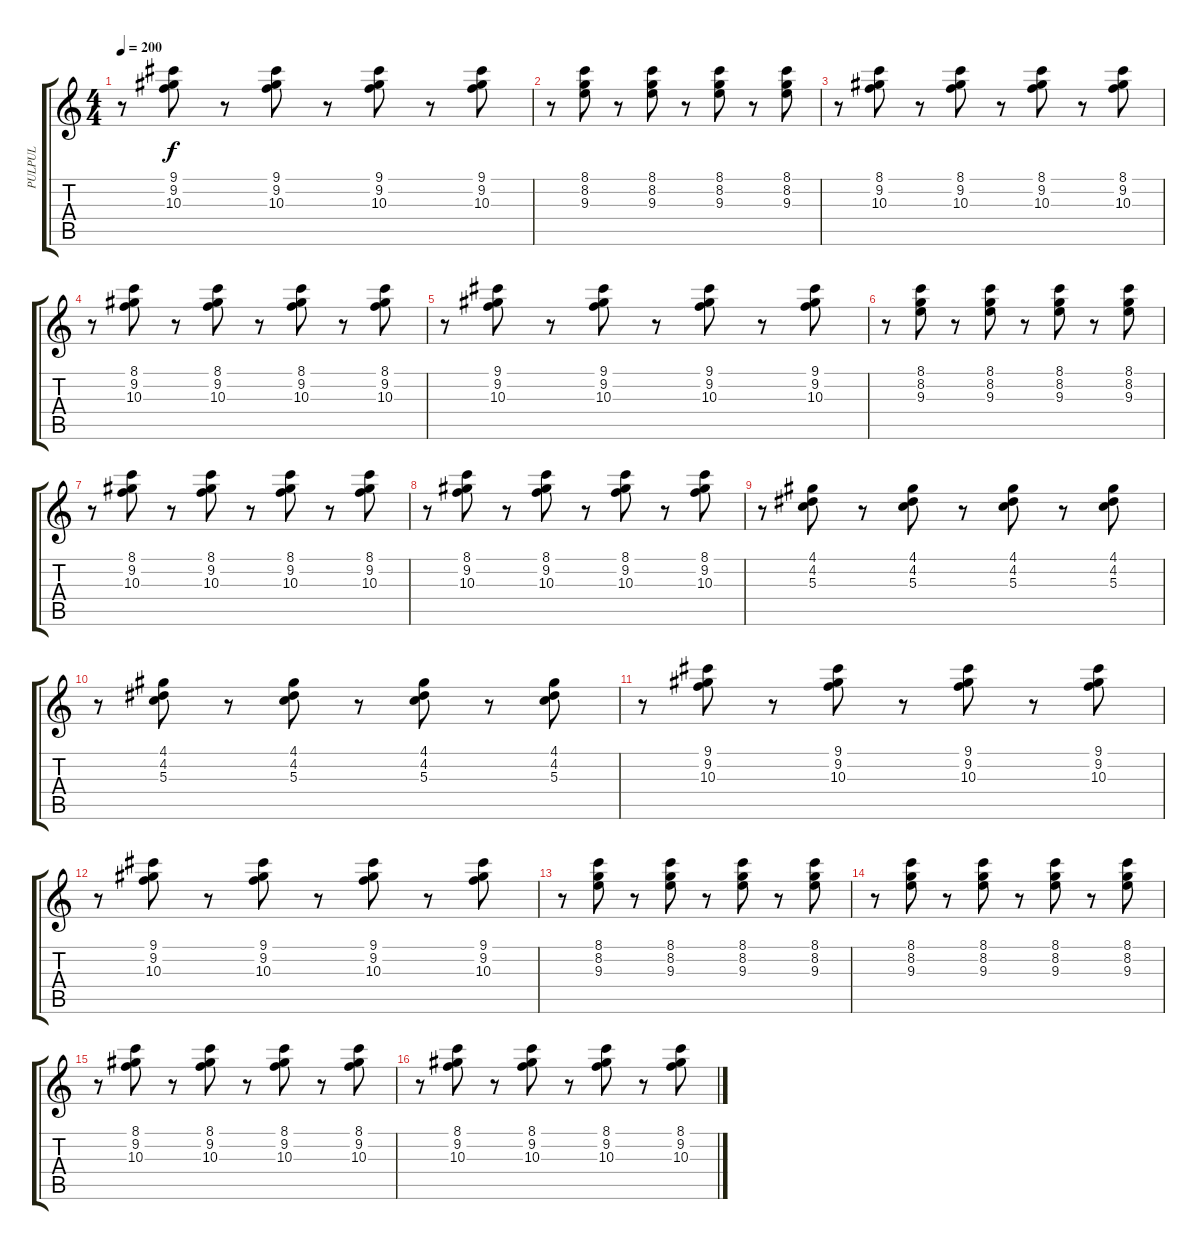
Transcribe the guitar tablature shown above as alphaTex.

\track ("PULPUL" "PULPUL") {instrument distortionguitar}
\staff {score tabs}
\tuning (E4 B3 G3 D3 A2 E2) {hide}
\ts (4 4)
\tempo 200
\clef g2
\ks c
r.8{dy f} (9.1 9.2 10.3).8 r.8 (9.1 9.2 10.3).8 r.8 (9.1 9.2 10.3).8 r.8 (9.1 9.2 10.3).8 |
r.8 (8.1 8.2 9.3).8 r.8 (8.1 8.2 9.3).8 r.8 (8.1 8.2 9.3).8 r.8 (8.1 8.2 9.3).8 |
r.8 (8.1 9.2 10.3).8 r.8 (8.1 9.2 10.3).8 r.8 (8.1 9.2 10.3).8 r.8 (8.1 9.2 10.3).8 |
r.8 (8.1 9.2 10.3).8 r.8 (8.1 9.2 10.3).8 r.8 (8.1 9.2 10.3).8 r.8 (8.1 9.2 10.3).8 |
r.8 (9.1 9.2 10.3).8 r.8 (9.1 9.2 10.3).8 r.8 (9.1 9.2 10.3).8 r.8 (9.1 9.2 10.3).8 |
r.8 (8.1 8.2 9.3).8 r.8 (8.1 8.2 9.3).8 r.8 (8.1 8.2 9.3).8 r.8 (8.1 8.2 9.3).8 |
r.8 (8.1 9.2 10.3).8 r.8 (8.1 9.2 10.3).8 r.8 (8.1 9.2 10.3).8 r.8 (8.1 9.2 10.3).8 |
r.8 (8.1 9.2 10.3).8 r.8 (8.1 9.2 10.3).8 r.8 (8.1 9.2 10.3).8 r.8 (8.1 9.2 10.3).8 |
r.8 (4.1 4.2 5.3).8 r.8 (4.1 4.2 5.3).8 r.8 (4.1 4.2 5.3).8 r.8 (4.1 4.2 5.3).8 |
r.8 (4.1 4.2 5.3).8 r.8 (4.1 4.2 5.3).8 r.8 (4.1 4.2 5.3).8 r.8 (4.1 4.2 5.3).8 |
r.8 (9.1 9.2 10.3).8 r.8 (9.1 9.2 10.3).8 r.8 (9.1 9.2 10.3).8 r.8 (9.1 9.2 10.3).8 |
r.8 (9.1 9.2 10.3).8 r.8 (9.1 9.2 10.3).8 r.8 (9.1 9.2 10.3).8 r.8 (9.1 9.2 10.3).8 |
r.8 (8.1 8.2 9.3).8 r.8 (8.1 8.2 9.3).8 r.8 (8.1 8.2 9.3).8 r.8 (8.1 8.2 9.3).8 |
r.8 (8.1 8.2 9.3).8 r.8 (8.1 8.2 9.3).8 r.8 (8.1 8.2 9.3).8 r.8 (8.1 8.2 9.3).8 |
r.8 (8.1 9.2 10.3).8 r.8 (8.1 9.2 10.3).8 r.8 (8.1 9.2 10.3).8 r.8 (8.1 9.2 10.3).8 |
r.8 (8.1 9.2 10.3).8 r.8 (8.1 9.2 10.3).8 r.8 (8.1 9.2 10.3).8 r.8 (8.1 9.2 10.3).8
